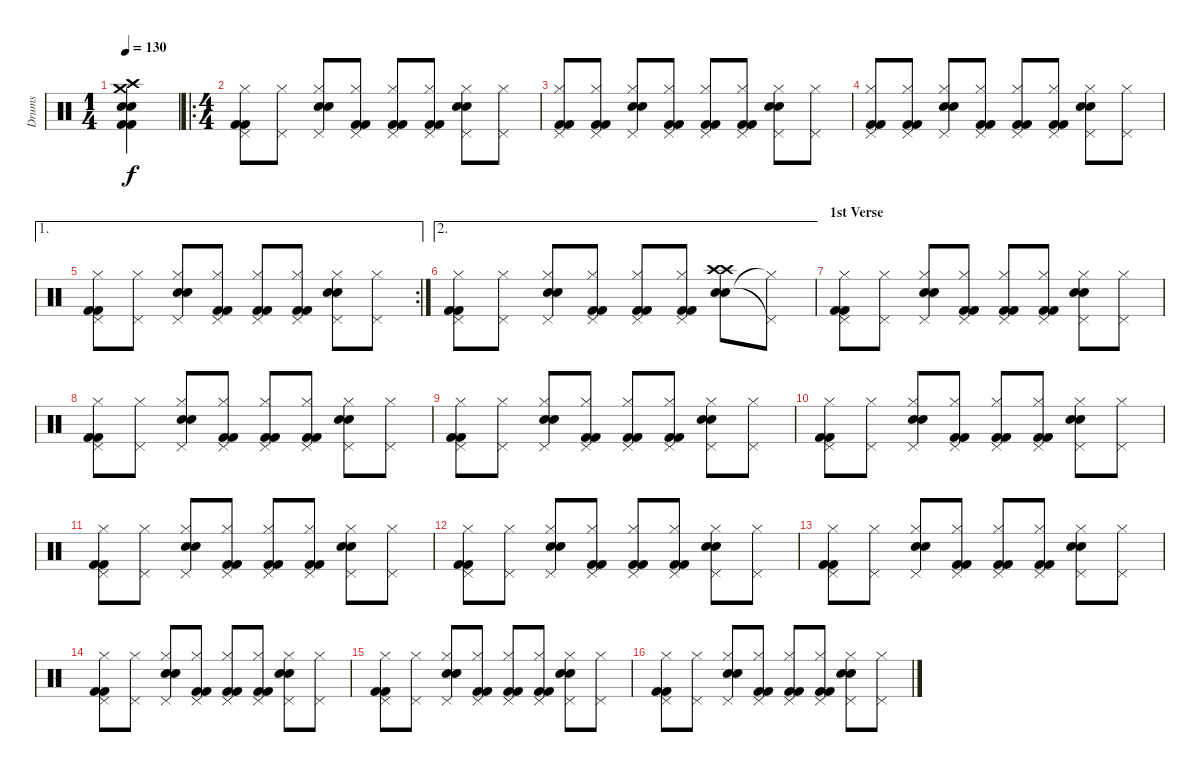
\track ("Drums" "Drums") {instrument percussion}
\staff {score}
\articulation defaults
\ts (1 4)
\tempo 130
\clef neutral
\ks c
("Kick (hit) 2" "Kick (hit) 2" "Electric Snare (hit)" "Electric Snare (hit)" "Crash medium (hit)" "Crash high (hit)").4{dy f} |
\ro
\ts (4 4)
("Kick (hit) 2" "Kick (hit) 2" "Hi-Hat (closed)" "Pedal Hi-Hat (hit)").8{volume 13} ("Hi-Hat (closed)" "Pedal Hi-Hat (hit)").8 ("Electric Snare (hit)" "Electric Snare (hit)" "Hi-Hat (closed)" "Pedal Hi-Hat (hit)").8 ("Kick (hit) 2" "Kick (hit) 2" "Hi-Hat (closed)" "Pedal Hi-Hat (hit)").8 ("Kick (hit) 2" "Kick (hit) 2" "Hi-Hat (closed)" "Pedal Hi-Hat (hit)").8 ("Kick (hit) 2" "Kick (hit) 2" "Hi-Hat (closed)" "Pedal Hi-Hat (hit)").8 ("Electric Snare (hit)" "Electric Snare (hit)" "Hi-Hat (closed)" "Pedal Hi-Hat (hit)").8 ("Hi-Hat (closed)" "Pedal Hi-Hat (hit)").8 |
("Kick (hit) 2" "Kick (hit) 2" "Hi-Hat (closed)" "Pedal Hi-Hat (hit)").8 ("Kick (hit) 2" "Kick (hit) 2" "Hi-Hat (closed)" "Pedal Hi-Hat (hit)").8 ("Electric Snare (hit)" "Electric Snare (hit)" "Hi-Hat (closed)" "Pedal Hi-Hat (hit)").8 ("Kick (hit) 2" "Kick (hit) 2" "Hi-Hat (closed)" "Pedal Hi-Hat (hit)").8 ("Kick (hit) 2" "Kick (hit) 2" "Hi-Hat (closed)" "Pedal Hi-Hat (hit)").8 ("Kick (hit) 2" "Kick (hit) 2" "Hi-Hat (closed)" "Pedal Hi-Hat (hit)").8 ("Electric Snare (hit)" "Electric Snare (hit)" "Hi-Hat (closed)" "Pedal Hi-Hat (hit)").8 ("Hi-Hat (closed)" "Pedal Hi-Hat (hit)").8 |
("Kick (hit) 2" "Kick (hit) 2" "Hi-Hat (closed)" "Pedal Hi-Hat (hit)").8 ("Kick (hit) 2" "Kick (hit) 2" "Hi-Hat (closed)" "Pedal Hi-Hat (hit)").8 ("Electric Snare (hit)" "Electric Snare (hit)" "Hi-Hat (closed)" "Pedal Hi-Hat (hit)").8 ("Kick (hit) 2" "Kick (hit) 2" "Hi-Hat (closed)" "Pedal Hi-Hat (hit)").8 ("Kick (hit) 2" "Kick (hit) 2" "Hi-Hat (closed)" "Pedal Hi-Hat (hit)").8 ("Kick (hit) 2" "Kick (hit) 2" "Hi-Hat (closed)" "Pedal Hi-Hat (hit)").8 ("Electric Snare (hit)" "Electric Snare (hit)" "Hi-Hat (closed)" "Pedal Hi-Hat (hit)").8 ("Hi-Hat (closed)" "Pedal Hi-Hat (hit)").8 |
\ae 1
\rc 2
("Kick (hit) 2" "Kick (hit) 2" "Hi-Hat (closed)" "Pedal Hi-Hat (hit)").8 ("Hi-Hat (closed)" "Pedal Hi-Hat (hit)").8 ("Electric Snare (hit)" "Electric Snare (hit)" "Hi-Hat (closed)" "Pedal Hi-Hat (hit)").8 ("Kick (hit) 2" "Kick (hit) 2" "Hi-Hat (closed)" "Pedal Hi-Hat (hit)").8 ("Kick (hit) 2" "Kick (hit) 2" "Hi-Hat (closed)" "Pedal Hi-Hat (hit)").8 ("Kick (hit) 2" "Kick (hit) 2" "Hi-Hat (closed)" "Pedal Hi-Hat (hit)").8 ("Electric Snare (hit)" "Electric Snare (hit)" "Hi-Hat (closed)" "Pedal Hi-Hat (hit)").8 ("Hi-Hat (closed)" "Pedal Hi-Hat (hit)").8 |
\ae 2
("Kick (hit) 2" "Kick (hit) 2" "Hi-Hat (closed)" "Pedal Hi-Hat (hit)").8 ("Hi-Hat (closed)" "Pedal Hi-Hat (hit)").8 ("Electric Snare (hit)" "Electric Snare (hit)" "Hi-Hat (closed)" "Pedal Hi-Hat (hit)").8 ("Kick (hit) 2" "Kick (hit) 2" "Hi-Hat (closed)" "Pedal Hi-Hat (hit)").8 ("Kick (hit) 2" "Kick (hit) 2" "Hi-Hat (closed)" "Pedal Hi-Hat (hit)").8 ("Kick (hit) 2" "Kick (hit) 2" "Hi-Hat (closed)" "Pedal Hi-Hat (hit)").8 ("Electric Snare (hit)" "Electric Snare (hit)" "Crash high (hit)" "Crash high (hit)").8 ("Hi-Hat (closed)"{t} "Pedal Hi-Hat (hit)"{t}).8 |
\section ("" "1st Verse")
("Kick (hit) 2" "Kick (hit) 2" "Hi-Hat (closed)" "Pedal Hi-Hat (hit)").8 ("Hi-Hat (closed)" "Pedal Hi-Hat (hit)").8 ("Electric Snare (hit)" "Electric Snare (hit)" "Hi-Hat (closed)" "Pedal Hi-Hat (hit)").8 ("Kick (hit) 2" "Kick (hit) 2" "Hi-Hat (closed)" "Pedal Hi-Hat (hit)").8 ("Kick (hit) 2" "Kick (hit) 2" "Hi-Hat (closed)" "Pedal Hi-Hat (hit)").8 ("Kick (hit) 2" "Kick (hit) 2" "Hi-Hat (closed)" "Pedal Hi-Hat (hit)").8 ("Electric Snare (hit)" "Electric Snare (hit)" "Hi-Hat (closed)" "Pedal Hi-Hat (hit)").8 ("Hi-Hat (closed)" "Pedal Hi-Hat (hit)").8 |
("Kick (hit) 2" "Kick (hit) 2" "Hi-Hat (closed)" "Pedal Hi-Hat (hit)").8 ("Hi-Hat (closed)" "Pedal Hi-Hat (hit)").8 ("Electric Snare (hit)" "Electric Snare (hit)" "Hi-Hat (closed)" "Pedal Hi-Hat (hit)").8 ("Kick (hit) 2" "Kick (hit) 2" "Hi-Hat (closed)" "Pedal Hi-Hat (hit)").8 ("Kick (hit) 2" "Kick (hit) 2" "Hi-Hat (closed)" "Pedal Hi-Hat (hit)").8 ("Kick (hit) 2" "Kick (hit) 2" "Hi-Hat (closed)" "Pedal Hi-Hat (hit)").8 ("Electric Snare (hit)" "Electric Snare (hit)" "Hi-Hat (closed)" "Pedal Hi-Hat (hit)").8 ("Hi-Hat (closed)" "Pedal Hi-Hat (hit)").8 |
("Kick (hit) 2" "Kick (hit) 2" "Hi-Hat (closed)" "Pedal Hi-Hat (hit)").8 ("Hi-Hat (closed)" "Pedal Hi-Hat (hit)").8 ("Electric Snare (hit)" "Electric Snare (hit)" "Hi-Hat (closed)" "Pedal Hi-Hat (hit)").8 ("Kick (hit) 2" "Kick (hit) 2" "Hi-Hat (closed)" "Pedal Hi-Hat (hit)").8 ("Kick (hit) 2" "Kick (hit) 2" "Hi-Hat (closed)" "Pedal Hi-Hat (hit)").8 ("Kick (hit) 2" "Kick (hit) 2" "Hi-Hat (closed)" "Pedal Hi-Hat (hit)").8 ("Electric Snare (hit)" "Electric Snare (hit)" "Hi-Hat (closed)" "Pedal Hi-Hat (hit)").8 ("Hi-Hat (closed)" "Pedal Hi-Hat (hit)").8 |
("Kick (hit) 2" "Kick (hit) 2" "Hi-Hat (closed)" "Pedal Hi-Hat (hit)").8 ("Hi-Hat (closed)" "Pedal Hi-Hat (hit)").8 ("Electric Snare (hit)" "Electric Snare (hit)" "Hi-Hat (closed)" "Pedal Hi-Hat (hit)").8 ("Kick (hit) 2" "Kick (hit) 2" "Hi-Hat (closed)" "Pedal Hi-Hat (hit)").8 ("Kick (hit) 2" "Kick (hit) 2" "Hi-Hat (closed)" "Pedal Hi-Hat (hit)").8 ("Kick (hit) 2" "Kick (hit) 2" "Hi-Hat (closed)" "Pedal Hi-Hat (hit)").8 ("Electric Snare (hit)" "Electric Snare (hit)" "Hi-Hat (closed)" "Pedal Hi-Hat (hit)").8 ("Hi-Hat (closed)" "Pedal Hi-Hat (hit)").8 |
("Kick (hit) 2" "Kick (hit) 2" "Hi-Hat (closed)" "Pedal Hi-Hat (hit)").8 ("Hi-Hat (closed)" "Pedal Hi-Hat (hit)").8 ("Electric Snare (hit)" "Electric Snare (hit)" "Hi-Hat (closed)" "Pedal Hi-Hat (hit)").8 ("Kick (hit) 2" "Kick (hit) 2" "Hi-Hat (closed)" "Pedal Hi-Hat (hit)").8 ("Kick (hit) 2" "Kick (hit) 2" "Hi-Hat (closed)" "Pedal Hi-Hat (hit)").8 ("Kick (hit) 2" "Kick (hit) 2" "Hi-Hat (closed)" "Pedal Hi-Hat (hit)").8 ("Electric Snare (hit)" "Electric Snare (hit)" "Hi-Hat (closed)" "Pedal Hi-Hat (hit)").8 ("Hi-Hat (closed)" "Pedal Hi-Hat (hit)").8 |
("Kick (hit) 2" "Kick (hit) 2" "Hi-Hat (closed)" "Pedal Hi-Hat (hit)").8 ("Hi-Hat (closed)" "Pedal Hi-Hat (hit)").8 ("Electric Snare (hit)" "Electric Snare (hit)" "Hi-Hat (closed)" "Pedal Hi-Hat (hit)").8 ("Kick (hit) 2" "Kick (hit) 2" "Hi-Hat (closed)" "Pedal Hi-Hat (hit)").8 ("Kick (hit) 2" "Kick (hit) 2" "Hi-Hat (closed)" "Pedal Hi-Hat (hit)").8 ("Kick (hit) 2" "Kick (hit) 2" "Hi-Hat (closed)" "Pedal Hi-Hat (hit)").8 ("Electric Snare (hit)" "Electric Snare (hit)" "Hi-Hat (closed)" "Pedal Hi-Hat (hit)").8 ("Hi-Hat (closed)" "Pedal Hi-Hat (hit)").8 |
("Kick (hit) 2" "Kick (hit) 2" "Hi-Hat (closed)" "Pedal Hi-Hat (hit)").8 ("Hi-Hat (closed)" "Pedal Hi-Hat (hit)").8 ("Electric Snare (hit)" "Electric Snare (hit)" "Hi-Hat (closed)" "Pedal Hi-Hat (hit)").8 ("Kick (hit) 2" "Kick (hit) 2" "Hi-Hat (closed)" "Pedal Hi-Hat (hit)").8 ("Kick (hit) 2" "Kick (hit) 2" "Hi-Hat (closed)" "Pedal Hi-Hat (hit)").8 ("Kick (hit) 2" "Kick (hit) 2" "Hi-Hat (closed)" "Pedal Hi-Hat (hit)").8 ("Electric Snare (hit)" "Electric Snare (hit)" "Hi-Hat (closed)" "Pedal Hi-Hat (hit)").8 ("Hi-Hat (closed)" "Pedal Hi-Hat (hit)").8 |
("Kick (hit) 2" "Kick (hit) 2" "Hi-Hat (closed)" "Pedal Hi-Hat (hit)").8 ("Hi-Hat (closed)" "Pedal Hi-Hat (hit)").8 ("Electric Snare (hit)" "Electric Snare (hit)" "Hi-Hat (closed)" "Pedal Hi-Hat (hit)").8 ("Kick (hit) 2" "Kick (hit) 2" "Hi-Hat (closed)" "Pedal Hi-Hat (hit)").8 ("Kick (hit) 2" "Kick (hit) 2" "Hi-Hat (closed)" "Pedal Hi-Hat (hit)").8 ("Kick (hit) 2" "Kick (hit) 2" "Hi-Hat (closed)" "Pedal Hi-Hat (hit)").8 ("Electric Snare (hit)" "Electric Snare (hit)" "Hi-Hat (closed)" "Pedal Hi-Hat (hit)").8 ("Hi-Hat (closed)" "Pedal Hi-Hat (hit)").8 |
("Kick (hit) 2" "Kick (hit) 2" "Hi-Hat (closed)" "Pedal Hi-Hat (hit)").8 ("Hi-Hat (closed)" "Pedal Hi-Hat (hit)").8 ("Electric Snare (hit)" "Electric Snare (hit)" "Hi-Hat (closed)" "Pedal Hi-Hat (hit)").8 ("Kick (hit) 2" "Kick (hit) 2" "Hi-Hat (closed)" "Pedal Hi-Hat (hit)").8 ("Kick (hit) 2" "Kick (hit) 2" "Hi-Hat (closed)" "Pedal Hi-Hat (hit)").8 ("Kick (hit) 2" "Kick (hit) 2" "Hi-Hat (closed)" "Pedal Hi-Hat (hit)").8 ("Electric Snare (hit)" "Electric Snare (hit)" "Hi-Hat (closed)" "Pedal Hi-Hat (hit)").8 ("Hi-Hat (closed)" "Pedal Hi-Hat (hit)").8 |
("Kick (hit) 2" "Kick (hit) 2" "Hi-Hat (closed)" "Pedal Hi-Hat (hit)").8 ("Hi-Hat (closed)" "Pedal Hi-Hat (hit)").8 ("Electric Snare (hit)" "Electric Snare (hit)" "Hi-Hat (closed)" "Pedal Hi-Hat (hit)").8 ("Kick (hit) 2" "Kick (hit) 2" "Hi-Hat (closed)" "Pedal Hi-Hat (hit)").8 ("Kick (hit) 2" "Kick (hit) 2" "Hi-Hat (closed)" "Pedal Hi-Hat (hit)").8 ("Kick (hit) 2" "Kick (hit) 2" "Hi-Hat (closed)" "Pedal Hi-Hat (hit)").8 ("Electric Snare (hit)" "Electric Snare (hit)" "Hi-Hat (closed)" "Pedal Hi-Hat (hit)").8 ("Hi-Hat (closed)" "Pedal Hi-Hat (hit)").8
